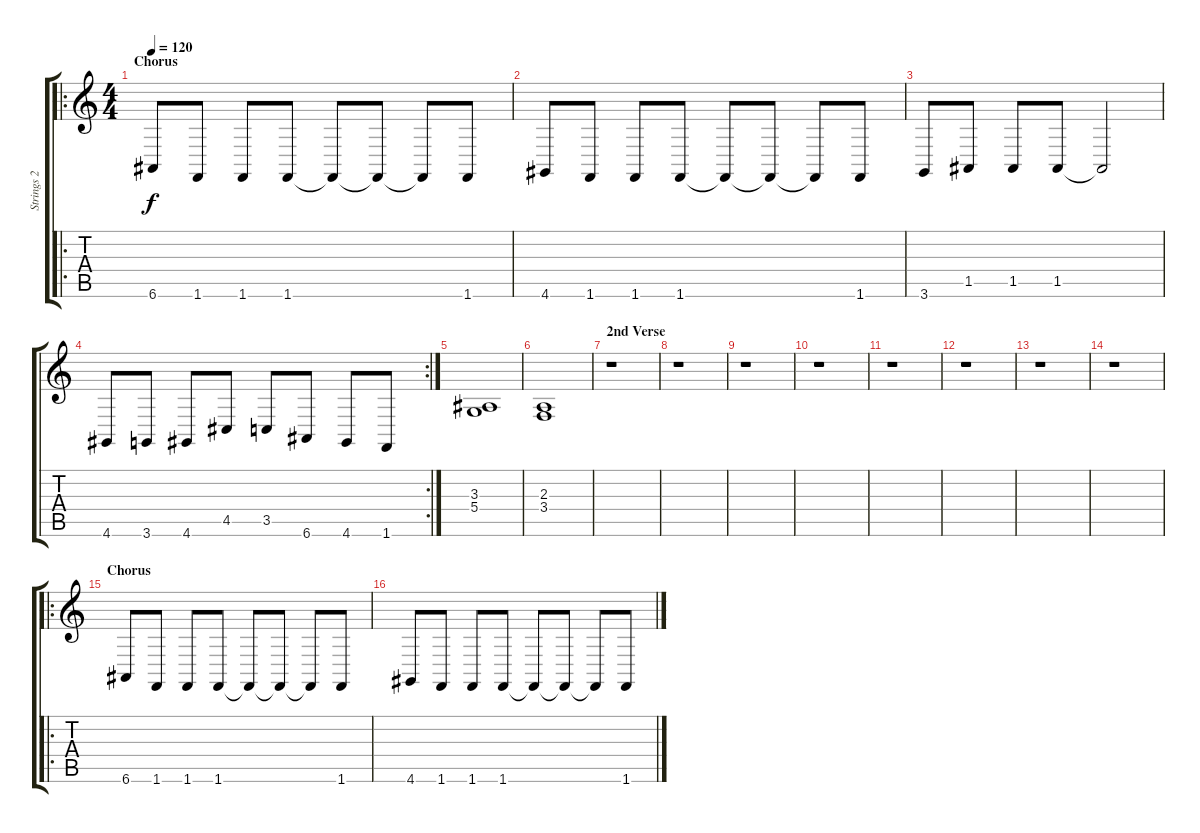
\track ("Strings 2" "Strings 2") {instrument stringensemble1}
\staff {score tabs}
\tuning (E4 B3 G3 D3 A2 E2) {hide}
\ro
\ts (4 4)
\section ("" "Chorus")
\tempo 120
\clef g2
\ks c
6.6.8{dy f} 1.6.8 1.6.8 1.6.8 1.6{t}.8 1.6{t}.8 1.6{t}.8 1.6.8 |
4.6.8 1.6.8 1.6.8 1.6.8 1.6{t}.8 1.6{t}.8 1.6{t}.8 1.6.8 |
3.6.8 1.5.8 1.5.8 1.5.8 1.5{t}.2 |
\rc 2
4.6.8 3.6.8 4.6.8 4.5.8 3.5.8 6.6.8 4.6.8 1.6.8 |
(3.3 5.4).1 |
(2.3 3.4).1 |
\section ("" "2nd Verse")
r.1 |
r.1 |
r.1 |
r.1 |
r.1 |
r.1 |
r.1 |
r.1 |
\ro
\section ("" "Chorus")
6.6.8 1.6.8 1.6.8 1.6.8 1.6{t}.8 1.6{t}.8 1.6{t}.8 1.6.8 |
4.6.8 1.6.8 1.6.8 1.6.8 1.6{t}.8 1.6{t}.8 1.6{t}.8 1.6.8
